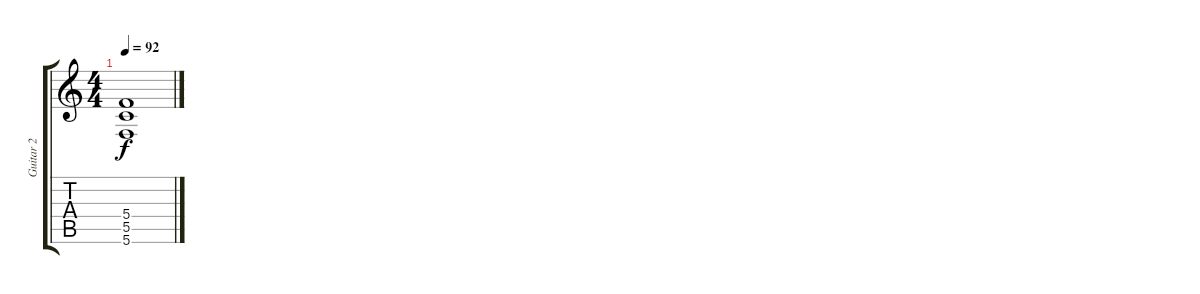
\track ("Guitar 2" "Guitar 2") {instrument distortionguitar}
\staff {score tabs}
\tuning (D4 A3 F3 C3 G2 C2) {hide}
\ts (4 4)
\tempo 92
\clef g2
\ks c
(5.4{t} 5.5{t} 5.6{t}).1{dy f}
